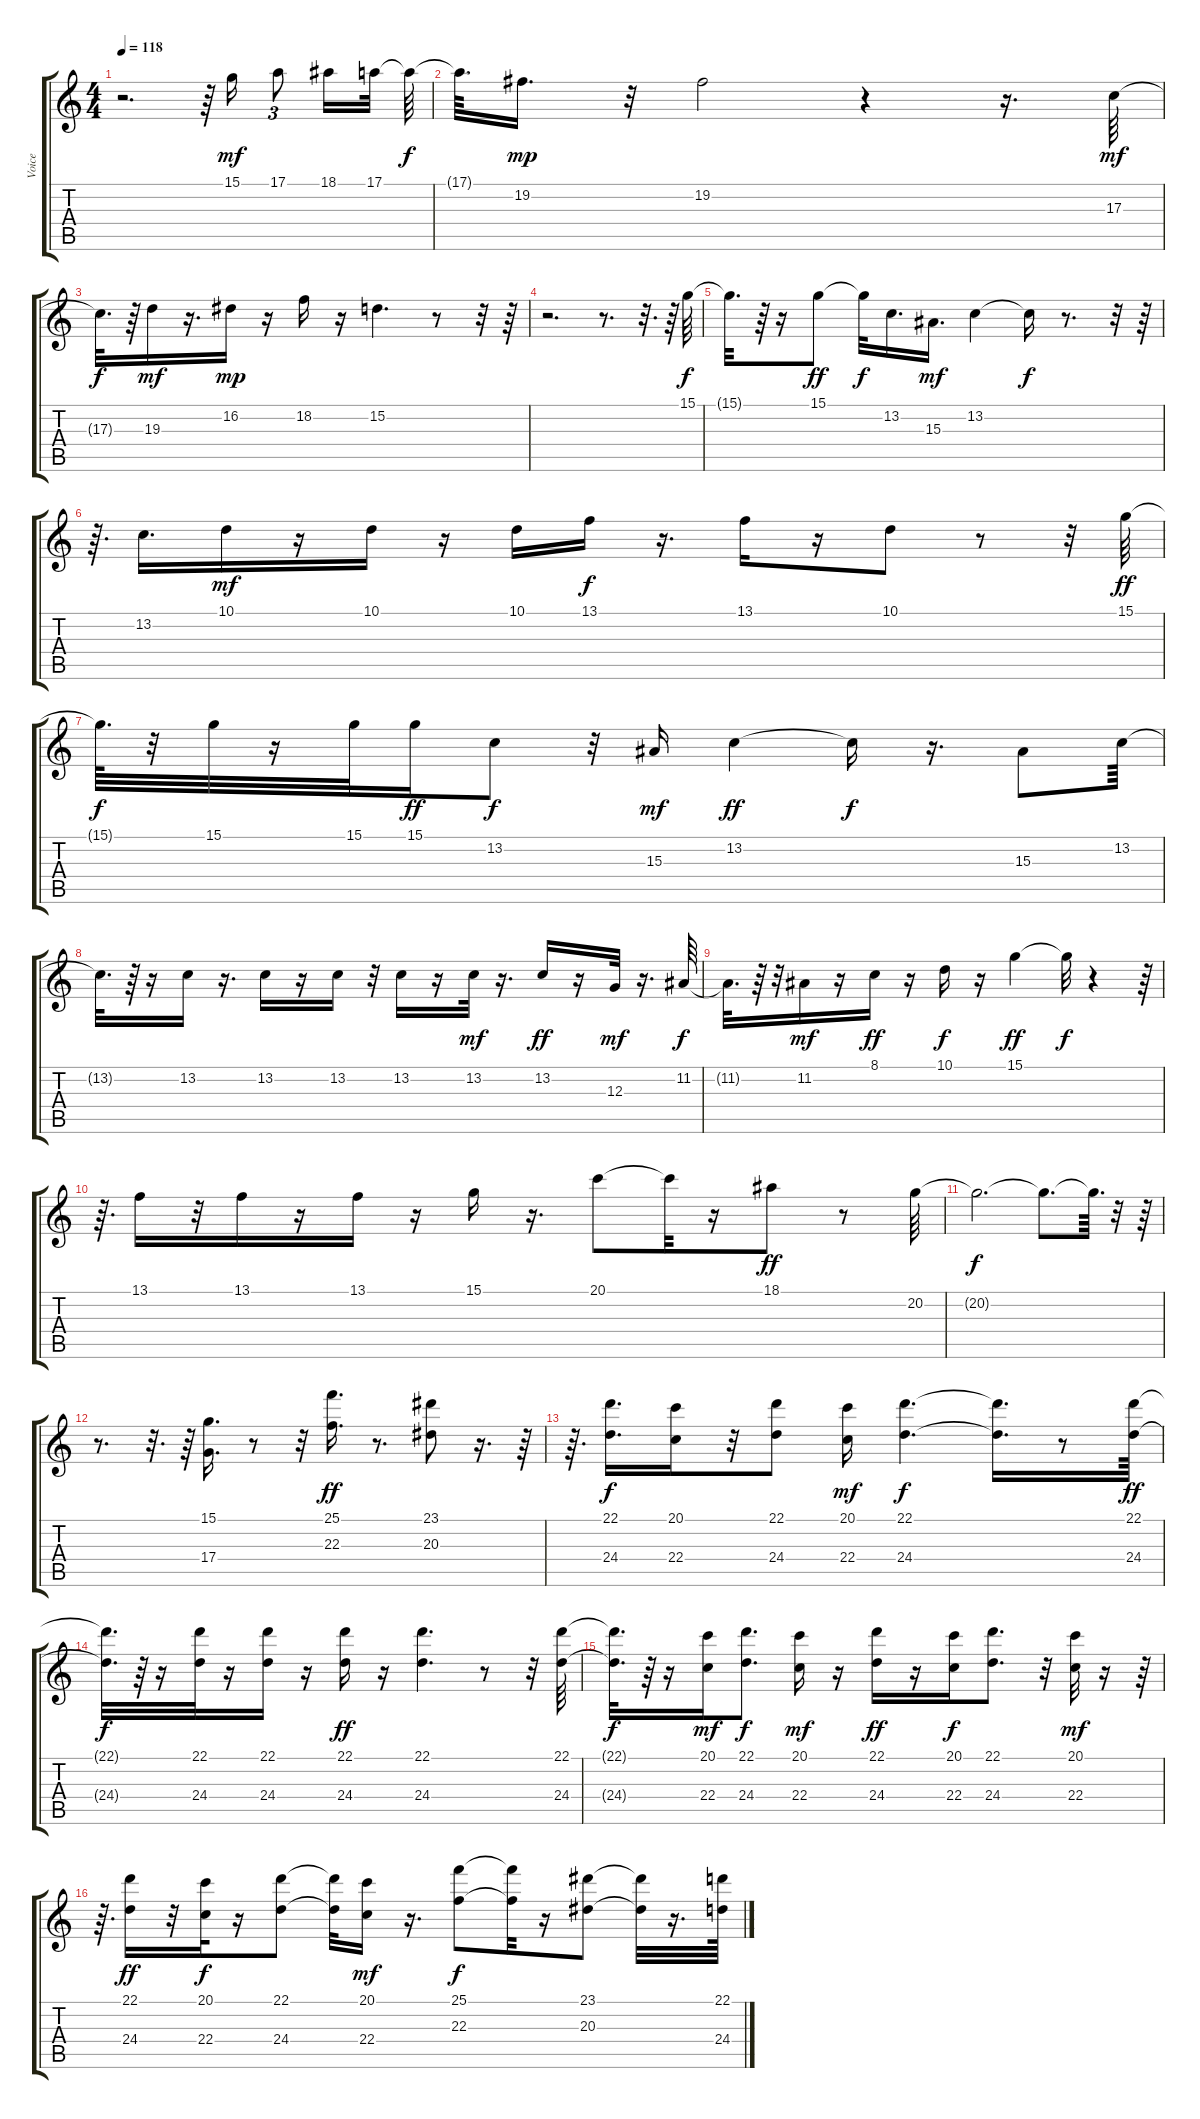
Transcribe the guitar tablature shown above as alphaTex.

\track ("Voice" "Voice") {instrument lead4chiff}
\staff {score tabs}
\tuning (E4 B3 G3 D3 A2 E2) {hide}
\ts (4 4)
\tempo 118
\clef g2
\ks c
r.2{d dy mp} r.64 15.1.16{dy mf} 17.1.8{tu (3 2)} 18.1.16 17.1.32 17.1{t}.64{dy f} |
17.1{t}.64{d} 19.2.16{d dy mp} r.32 19.2.2 r.4 r.16{d} 17.3.64{dy mf} |
17.3{t}.32{d dy f} r.64 19.3.16{dy mf} r.16{d} 16.2.16{dy mp} r.16 18.2.16 r.16 15.2.4{d} r.8 r.32 r.64 |
r.2{d} r.8{d} r.32{d} r.64 15.1.64{dy f} |
15.1{t}.32{d} r.64 r.16 15.1.8{dy ff} 15.1{t}.32{dy f} 13.2.16{d} 15.3.16{d dy mf} 13.2.4 13.2{t}.16{dy f} r.8{d} r.32 r.64 |
r.64{d} 13.2.16{d} 10.1.16{dy mf} r.16 10.1.16 r.16 10.1.16 13.1.16{dy f} r.16{d} 13.1.16 r.16 10.1.8 r.8 r.32 15.1.64{dy ff} |
15.1{t}.64{d dy f} r.32 15.1.32 r.16 15.1.32 15.1.16{dy ff} 13.2.8{dy f} r.32 15.3.16{dy mf} 13.2.4{dy ff} 13.2{t}.16{dy f} r.16{d} 15.3.8 13.2.64 |
13.2{t}.32{d} r.64 r.16 13.2.16 r.16{d} 13.2.16 r.16 13.2.16 r.32 13.2.16 r.16 13.2.32{dy mf} r.16{d} 13.2.16{dy ff} r.16 12.3.32{dy mf} r.16{d} 11.2.64{dy f} |
11.2{t}.32{d} r.64 r.32 11.2.16{dy mf} r.16 8.1.16{dy ff} r.16 10.1.16{dy f} r.16 15.1.4{dy ff} 15.1{t}.32{dy f} r.4 r.64 |
r.64{d} 13.1.16 r.32 13.1.16 r.16 13.1.16 r.16 15.1.16 r.16{d} 20.1.8 20.1{t}.32 r.16 18.1.8{dy ff} r.8 20.2.64 |
20.2{t}.2{d dy f} 20.2{t}.8{d} 20.2{t}.64{d} r.32 r.64 |
r.8{d} r.32{d} r.64 (15.1 17.4).16{d} r.8 r.32 (25.1 22.3).16{d dy ff} r.8{d} (23.1 20.3).8 r.16{d} r.64 |
r.64{d} (22.1 24.4).16{d dy f} (20.1 22.4).16 r.32 (22.1 24.4).8 (20.1 22.4).16{dy mf} (22.1 24.4).4{d dy f} (22.1{t} 24.4{t}).16{d} r.8 (22.1 24.4).64{dy ff} |
(22.1{t} 24.4{t}).32{d dy f} r.64 r.16 (22.1 24.4).32 r.16 (22.1 24.4).16 r.16 (22.1 24.4).16{dy ff} r.16 (22.1 24.4).4{d} r.8 r.32 (22.1 24.4).64 |
(22.1{t} 24.4{t}).32{d dy f} r.64 r.16 (20.1 22.4).16{dy mf} (22.1 24.4).8{d dy f} (20.1 22.4).16{dy mf} r.16 (22.1 24.4).16{dy ff} r.16 (20.1 22.4).16{dy f} (22.1 24.4).8{d} r.32 (20.1 22.4).32{dy mf} r.16 r.64 |
r.64{d} (22.1 24.4).16{dy ff} r.32 (20.1 22.4).32{dy f} r.16 (22.1 24.4).8 (22.1{t} 24.4{t}).32 (20.1 22.4).16{dy mf} r.16{d} (25.1 22.3).8{dy f} (25.1{t} 22.3{t}).32 r.16 (23.1 20.3).8 (23.1{t} 20.3{t}).32 r.16{d} (22.1 24.4).64
